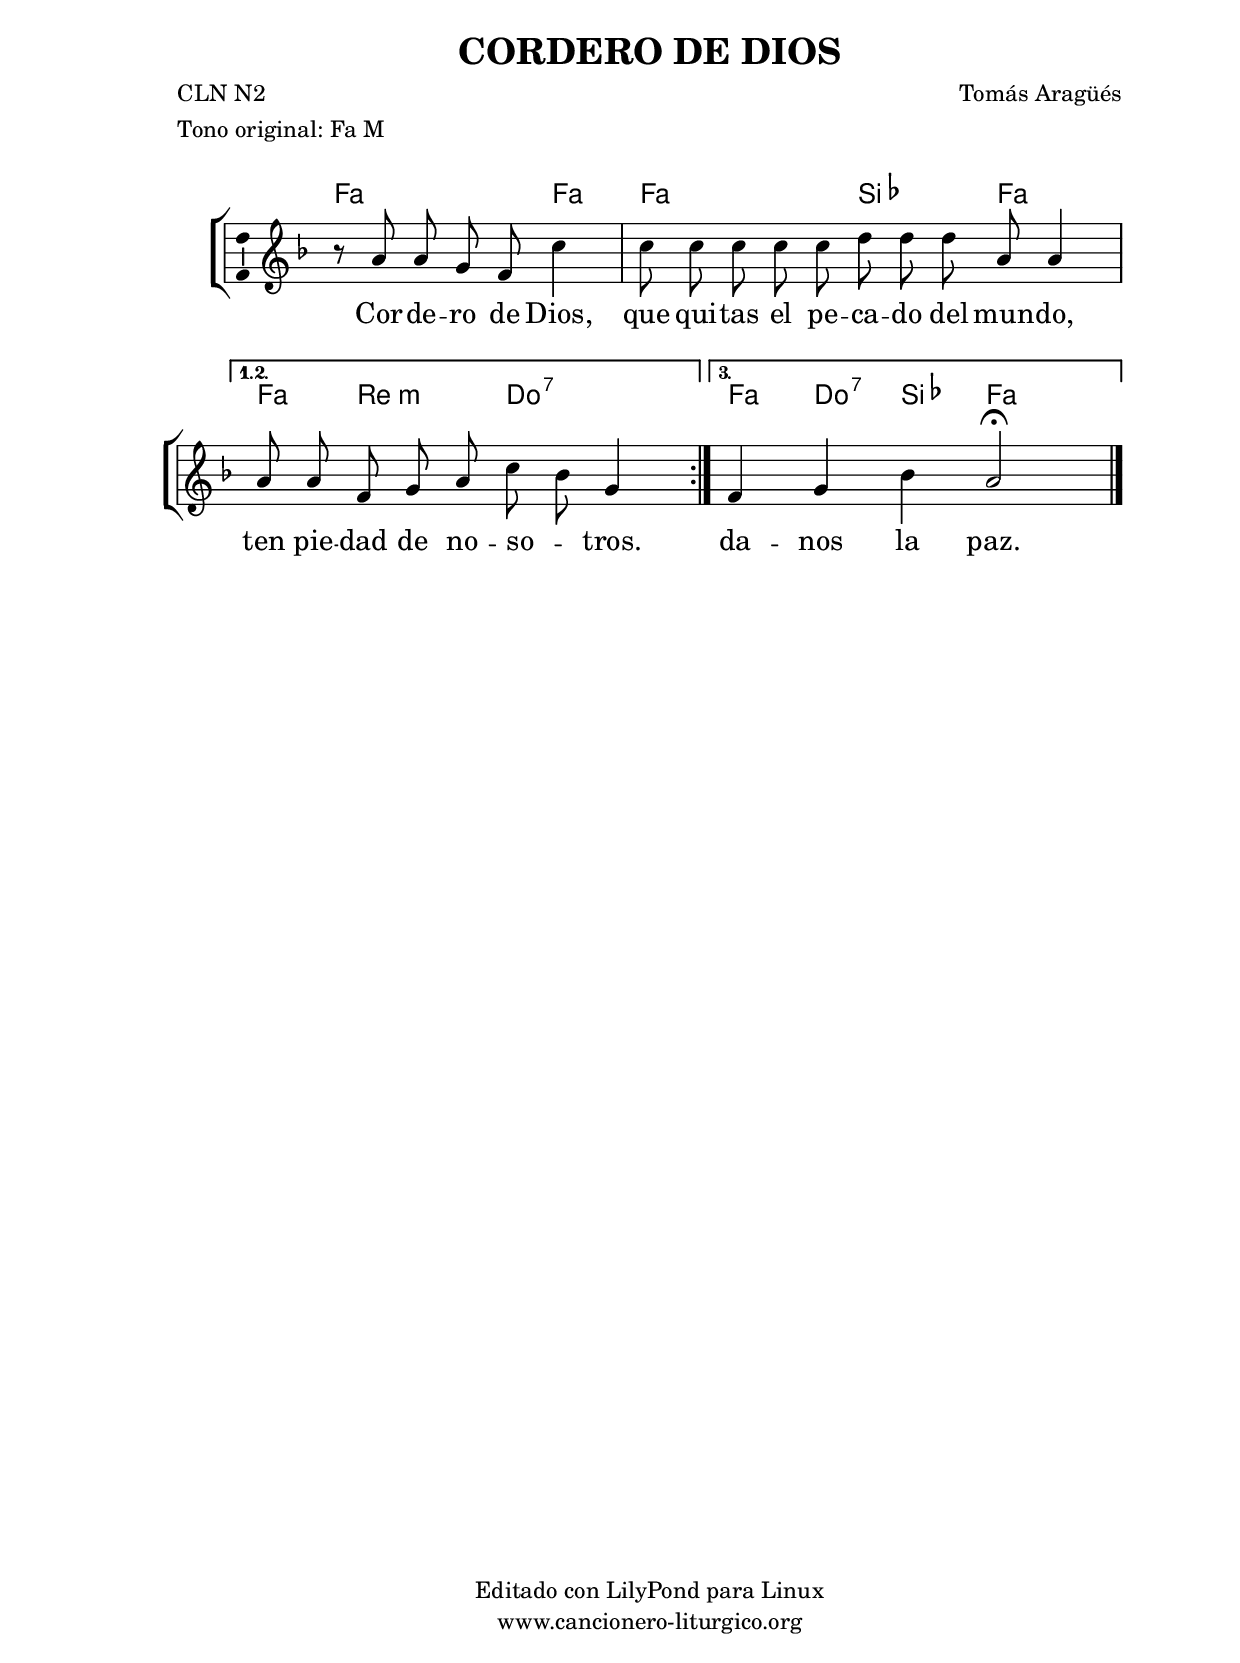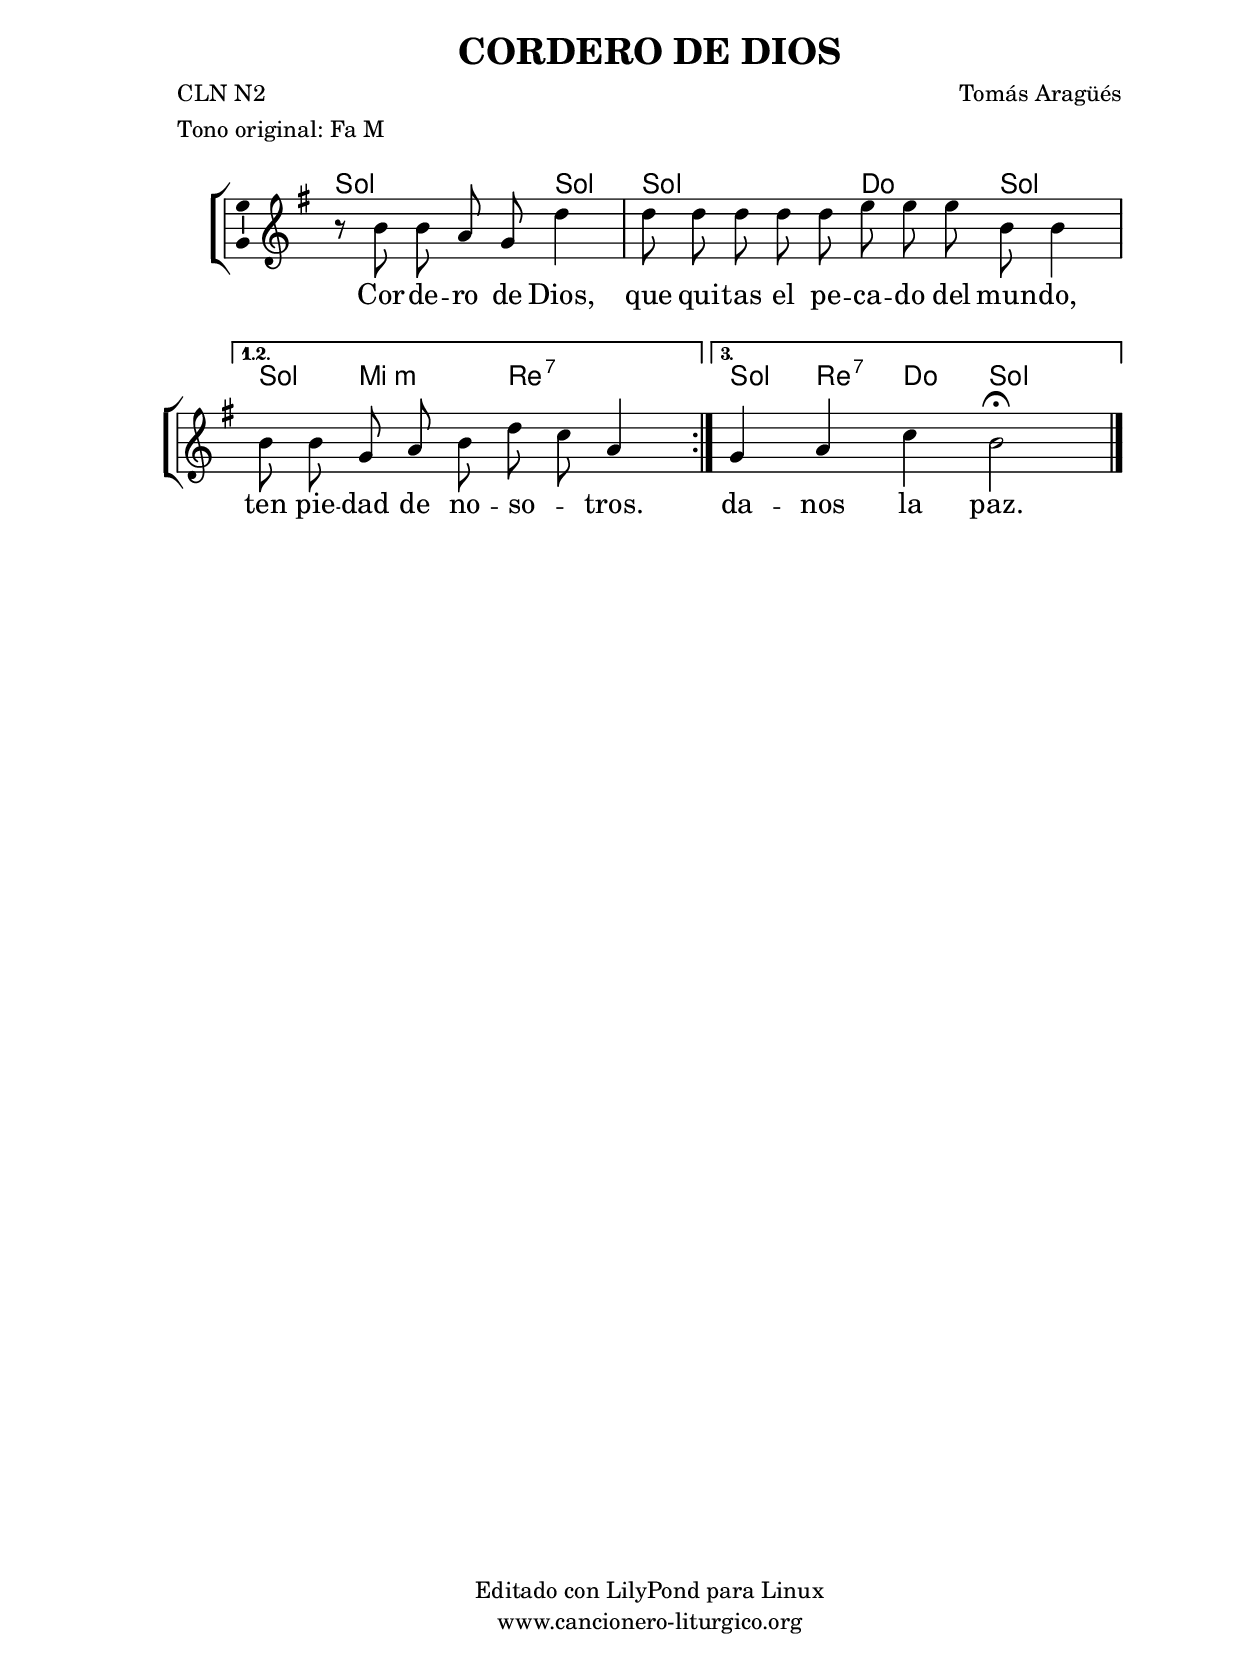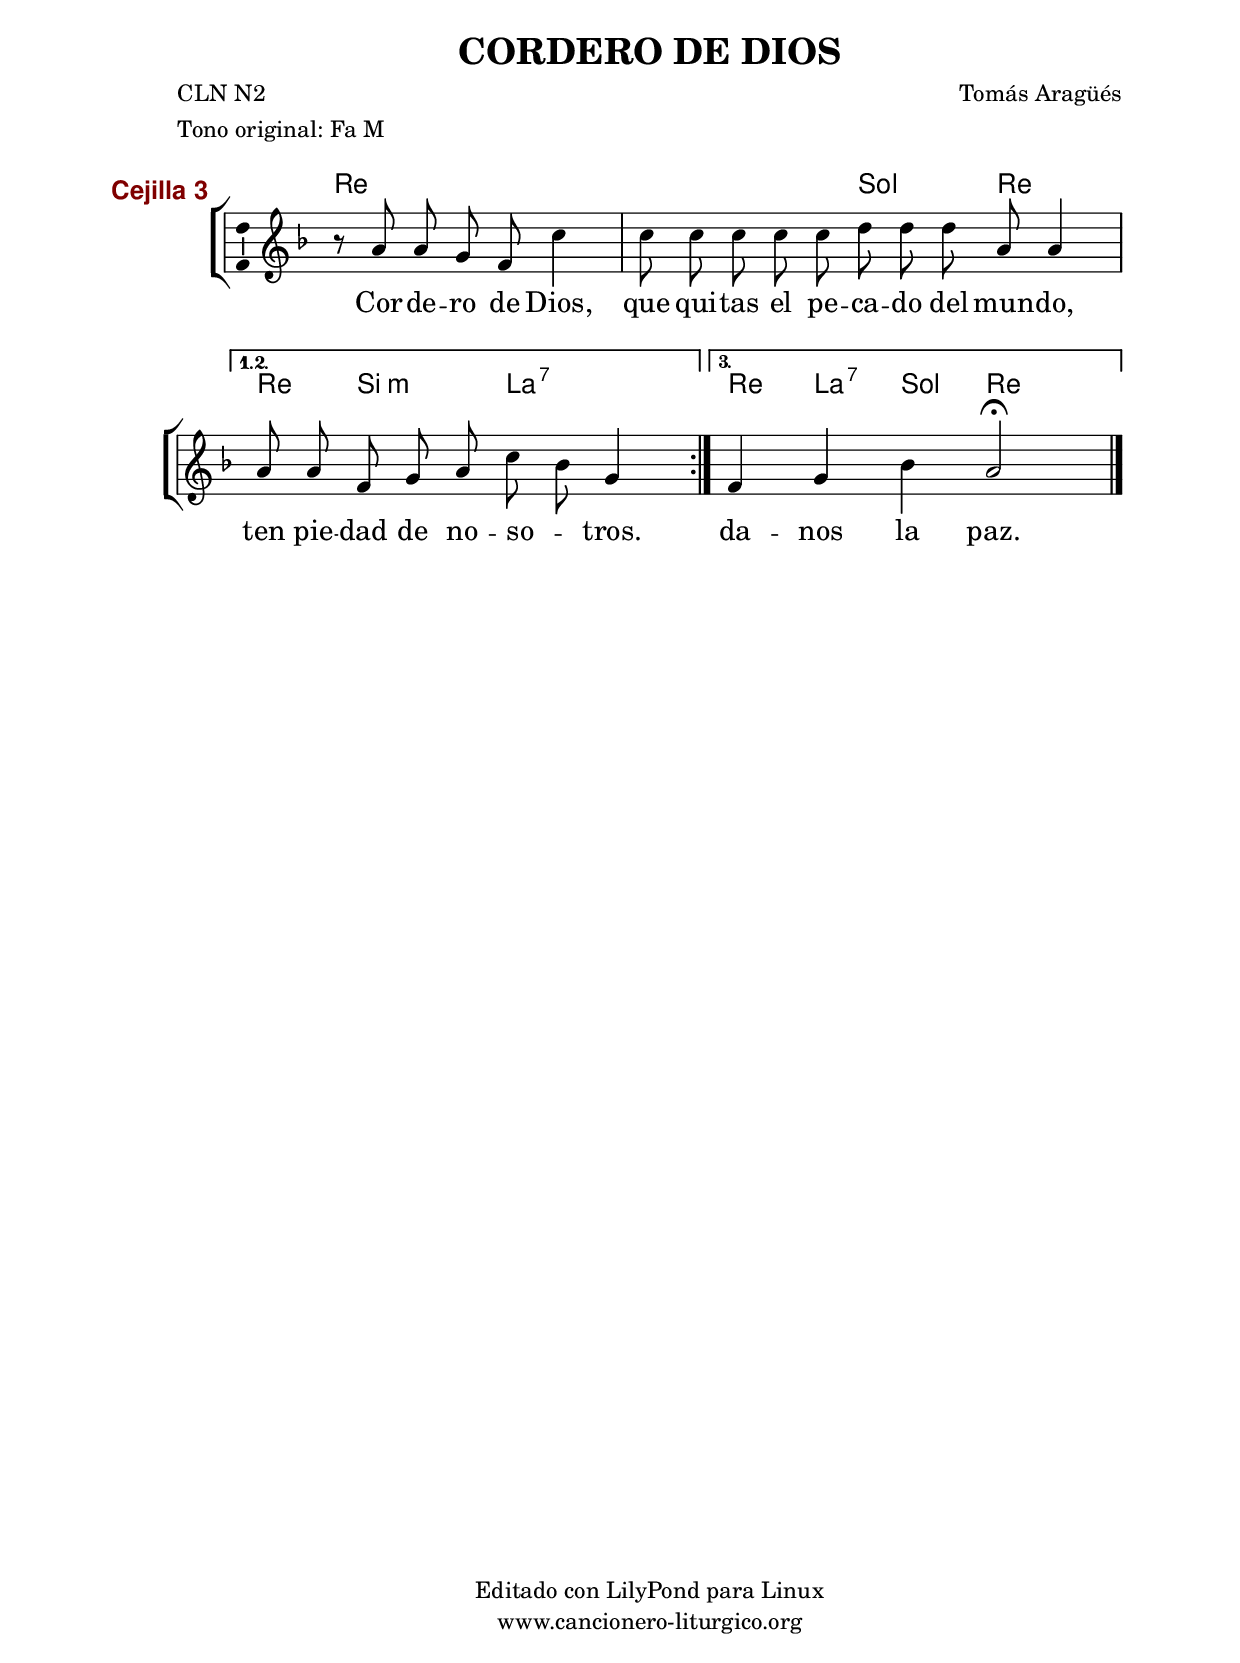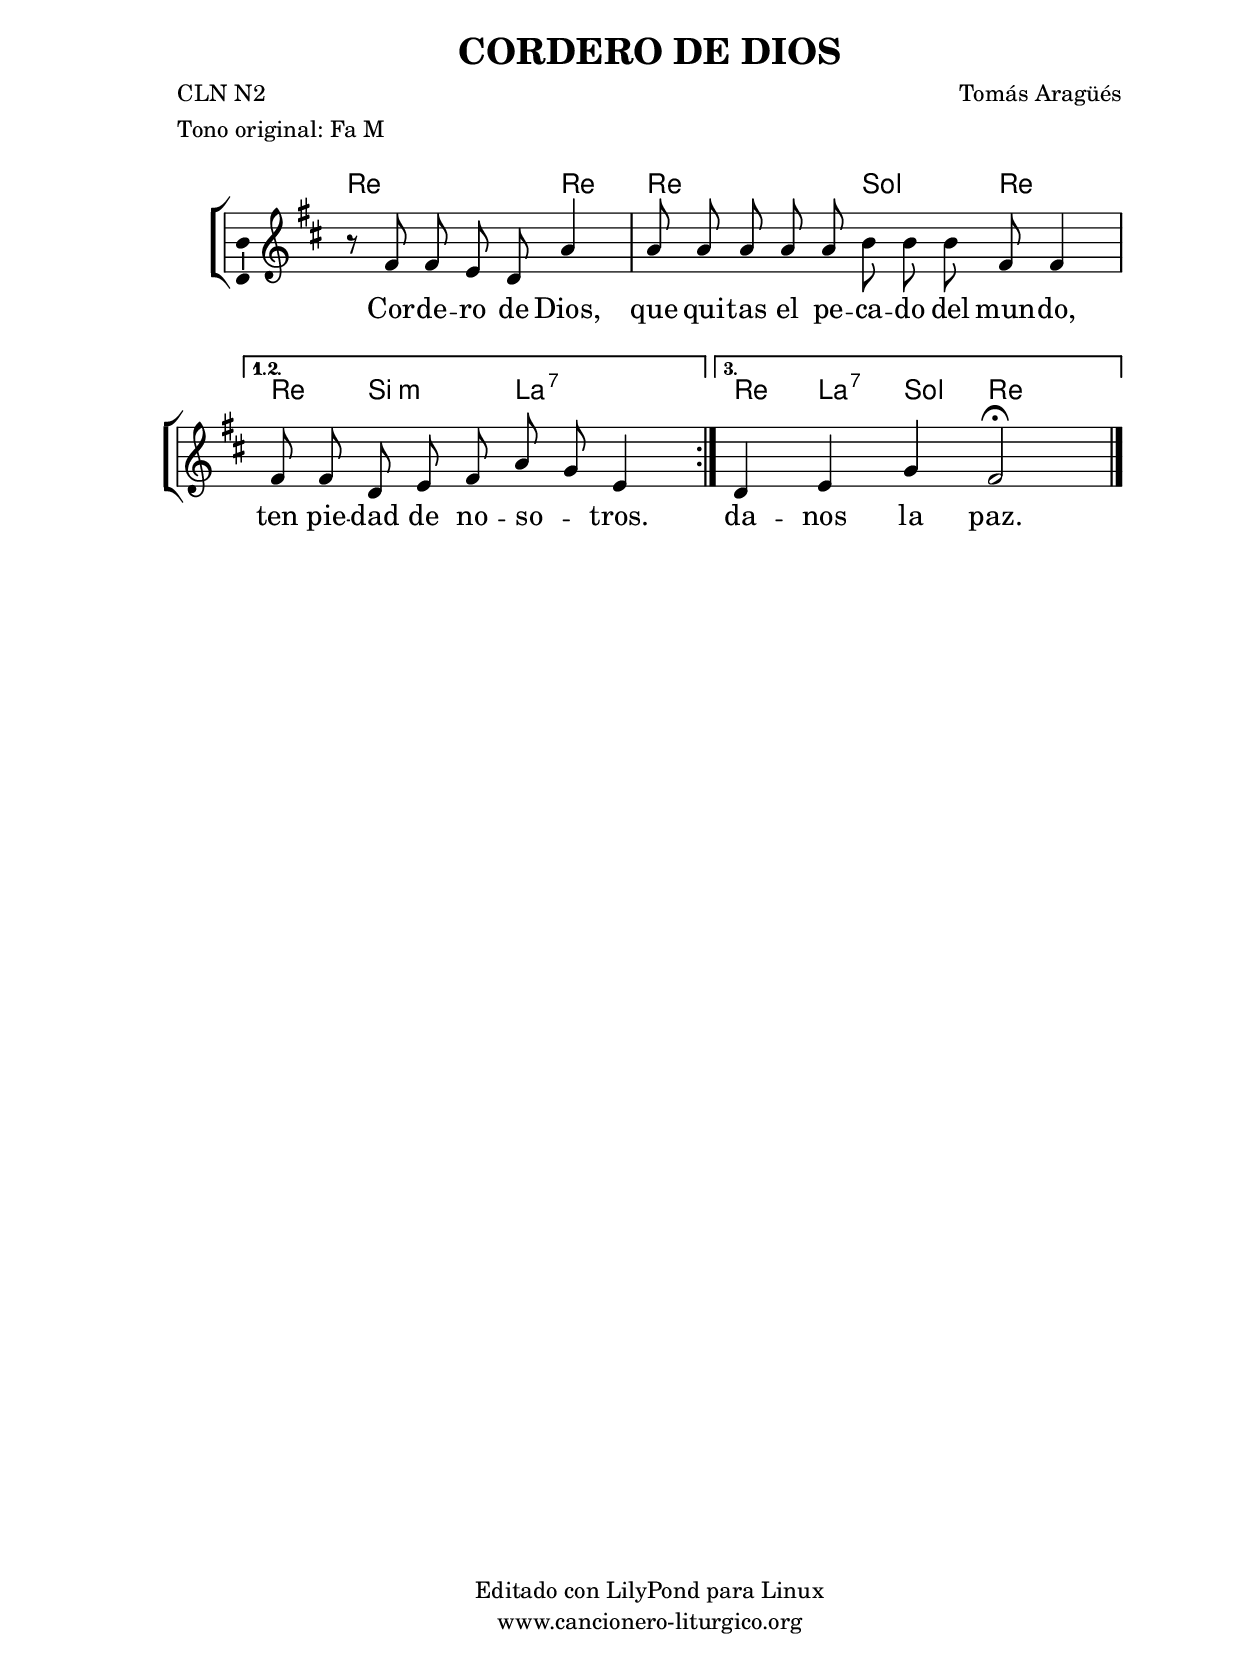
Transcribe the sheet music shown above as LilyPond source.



%versión de lilypond para la que se ha escrito esta partitura:
\version "2.16.0"

	%Tamaño papel
	#(set-default-paper-size "a4")
	%Tamaño partitura
	#(set-global-staff-size 20)
	%No responde al pulsar sobre una nota
	#(ly:set-option 'point-and-click #f)

%parámetros del encabezamiento:
\header {
	title = "CORDERO DE DIOS"
	subtitle = ""
	composer = "Tomás Aragüés"
	poet = "CLN N2"
	meter = "Tono original: Fa M"
	arranger = ""
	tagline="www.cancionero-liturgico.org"
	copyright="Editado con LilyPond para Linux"
	tiempo = ""
	usos = "Agnus"
	letra = ""
	}

	%para poder incluir divisiones al estilo gregoriano:
%%%	\include "gregorian.ly"

%parámetros asociados al papel:
\paper  {
	oddHeaderMarkup = \markup {\fill-line { \on-the-fly #not-first-page \fromproperty #'header:title \on-the-fly #not-first-page \fromproperty #'header:composer }}
	evenHeaderMarkup = \markup {\fill-line { \fromproperty #'header:composer \fromproperty #'header:title }}
	#(set-paper-size "a4")
	print-page-number = ##f
	first-page-number = 1
	print-first-page-number = ##f
%	head-separation = 3.0 \cm
	top-margin = 2.0 \cm
	bottom-margin = 0.5\cm
%%%	bottom-margin = -2.0\cm
	left-margin = 3.0 \cm
	line-width = 16.0 \cm 
	indent = 8\mm
	interscoreline = 2.\mm
	between-system-space = 15\mm
%	para que las partituras no llenen la hoja:
	ragged-bottom = ##t
%	idem para la última hoja:
	ragged-last-bottom = ##f
%	para que las partituras llenen el ancho del papel:
	ragged-last = ##f
	after-title-space = 2.5 \cm
%page-count=1
%system-count=8

	%Flexible Vertical Spacing
%	markup-markup-spacing =
%	#'((basic-distance . 15) (minimum-distance . 15) (padding . 3))
	markup-system-spacing =
	#'((basic-distance . 15) (minimum-distance . 15) (padding . 3))
	system-system-spacing =
	#'((basic-distance . 15) (minimum-distance . 15) (padding . 3))
	score-system-spacing =
	#'((basic-distance . 15) (minimum-distance . 15) (padding . 5))
%	top-system-spacing = % header
%	#'((basic-distance . 8) (minimum-distance . 0) (padding . 0))
%	top-markup-spacing =
%	#'((basic-distance . 20) (minimum-distance . 20) (padding . 0))
	last-bottom-spacing = % footer
	#'((basic-distance . 5) (minimum-distance . 5) (padding . 0))
%	score-markup-spacing =
%	#'((basic-distance . 16) (minimum-distance . 13) (padding . 0))

	}


%parámetros que afectan a toda la partitura:
global =  {
	%clave de sol (G):
	\clef G
	%armadura:
%%%	\transpose f c
	\key f \major
	\tempo 4=80
	\set Score.tempoHideNote = ##t
	}


acordes = {
	\italianChords
	\chordmode {
%%%	\transpose f c
{

\repeat volta 3
{
f2 s8 f4
f2 s8 bes4 s8 f8 s4
}
\alternative{
{
f4 d:m s8 c2:7
}
{
f4 c:7 bes f2
}
}

	}
	}
}

melodia = 
%%%\transpose f c
{
	\relative c''{
%%%	\time 3/4
\set Score.timing = ##f

\repeat volta 3
{
r8 a a g f c'4 %\divisioMaior
\bar "|"
c8 c c c c d d d a a4 %\divisioMaior
\break
\bar "|"
}
\alternative{
{
a8 a f g a c bes g4
}
{
f4 g bes a2^\fermata
}

	}

	\bar "|."
	}
	}


texto = \lyricmode {
Cor -- de -- ro de Dios,
que qui -- tas el pe -- ca -- do del mun -- do,
ten pie -- dad de no -- so -- _ tros.
da -- nos la paz.

	}


acordesStaff = \context ChordNames = acordesStaff <<
	\set chordChanges = ##f
	\acordes
	>>


%%%%%%%%%%%%%%%%%%%%%%%%%%%%%%%%%%% CEJILLA %%%%%%%%%%%%%%%%%%%%%%%%%%%%%%%%%%%
acordescejilla = {
%%%	\override ChordNames.ChordName #'font-size = #-1
%%%	\override ChordNames.ChordName #'font-series = #'bold
	\transpose f d {
		\acordes
		}
	}

acordescejillaStaff = \context ChordNames = acordescejillaStaff <<
	\set Staff.instrumentName = \markup \with-color #darkred \larger \bold \sans "Cejilla 3"
	\set chordChanges = ##t
	\acordescejilla
	>>
%%%%%%%%%%%%%%%%%%%%%%%%%%%%%%%%%%% CEJILLA %%%%%%%%%%%%%%%%%%%%%%%%%%%%%%%%%%%


vozStaff = \context Voice = vozStaff
\with {\consists "Ambitus_engraver"}
<<
%	\set Staff.instrumentName = ""
%	\set Staff.shortInstrumentName = ""
%	\set Staff.midiInstrument = #"clarinet"
%	\set Staff.midiInstrument = #"cello"
%	\set Staff.midiInstrument = #"flute"
	\set Staff.midiInstrument = #"electric guitar (jazz)"
%	\set Staff.midiInstrument = #"english horn"
%	\set Staff.midiInstrument = #"violin"
%	\set Staff.midiInstrument = #"glockenspiel"
	\set Staff.midiMinimumVolume = #0.7
	\set Staff.midiMaximumVolume = #0.9
	\global
	\melodia
	>>

textoStaff = \context Lyrics = textoStaff <<
	\lyricsto vozStaff \texto
	>>


\book {
	\score {
		\context ChoirStaff {
			\override StaffGroup.SystemStartBracket #'collapse-height = #1
			\override Score.SystemStartBar #'collapse-height = #1
			<<
			\acordesStaff
			\vozStaff
			\textoStaff
			>>
			}
		\layout {
	    		\context {
				\Lyrics
				\override LyricText #'font-size = #2
				}
	   		 \context {
				\Score
				\override StaffSymbol #'staff-space = #(magstep +3)
				}
			\context {
				\Staff
				\remove "Time_signature_engraver"
				}
			}
		}
	\score {
		\unfoldRepeats
		\context ChoirStaff {
			<<
			\acordesStaff
			\vozStaff
			>>
			}
		\midi {
	  		\context {
	  			\Score
				tempoWholesPerMinute = #(ly:make-moment 70 4)
				}
			}
		}
	}


%Partitura para guitarra
#(define output-suffix "G")
\book {
	\score {
		\context ChoirStaff {
			\override StaffGroup.SystemStartBracket #'collapse-height = #1
			\override Score.SystemStartBar #'collapse-height = #1
			<<
			\acordescejillaStaff
			\vozStaff
			\textoStaff
			>>
			}
		\layout {
%%%%%%%%%%%%%%%%%%%%%%%%%%%%%%%%%%% CEJILLA %%%%%%%%%%%%%%%%%%%%%%%%%%%%%%%%%%%
			\context {
				\ChordNames \consists Instrument_name_engraver
				}
%%%%%%%%%%%%%%%%%%%%%%%%%%%%%%%%%%% CEJILLA %%%%%%%%%%%%%%%%%%%%%%%%%%%%%%%%%%%
	    		\context {
				\Lyrics
				\override LyricText #'font-size = #2
				}
	   		 \context {
				\Score
				\override StaffSymbol #'staff-space = #(magstep +3)
				}
			\context {
				\Staff
				\remove "Time_signature_engraver"
				}
			}
		}
	}


#(define output-suffix "C")
\book {
	\score {
		\context ChoirStaff {
			\override StaffGroup.SystemStartBracket #'collapse-height = #1
			\override Score.SystemStartBar #'collapse-height = #1
\transpose c d
			<<
			\acordesStaff
			\vozStaff
			\textoStaff
			>>
			}
		\layout {
	    		\context {
				\Lyrics
				\override LyricText #'font-size = #2
				}
	   		 \context {
				\Score
				\override StaffSymbol #'staff-space = #(magstep +3)
				}
			\context {
				\Staff
				\remove "Time_signature_engraver"
				}
			}
		}
	}


#(define output-suffix "S")
\book {
	\score {
		\context ChoirStaff {
			\override StaffGroup.SystemStartBracket #'collapse-height = #1
			\override Score.SystemStartBar #'collapse-height = #1
\transpose c a,
			<<
			\acordesStaff
			\vozStaff
			\textoStaff
			>>
			}
		\layout {
	    		\context {
				\Lyrics
				\override LyricText #'font-size = #2
				}
	   		 \context {
				\Score
				\override StaffSymbol #'staff-space = #(magstep +3)
				}
			\context {
				\Staff
				\remove "Time_signature_engraver"
				}
			}
		}
	}


